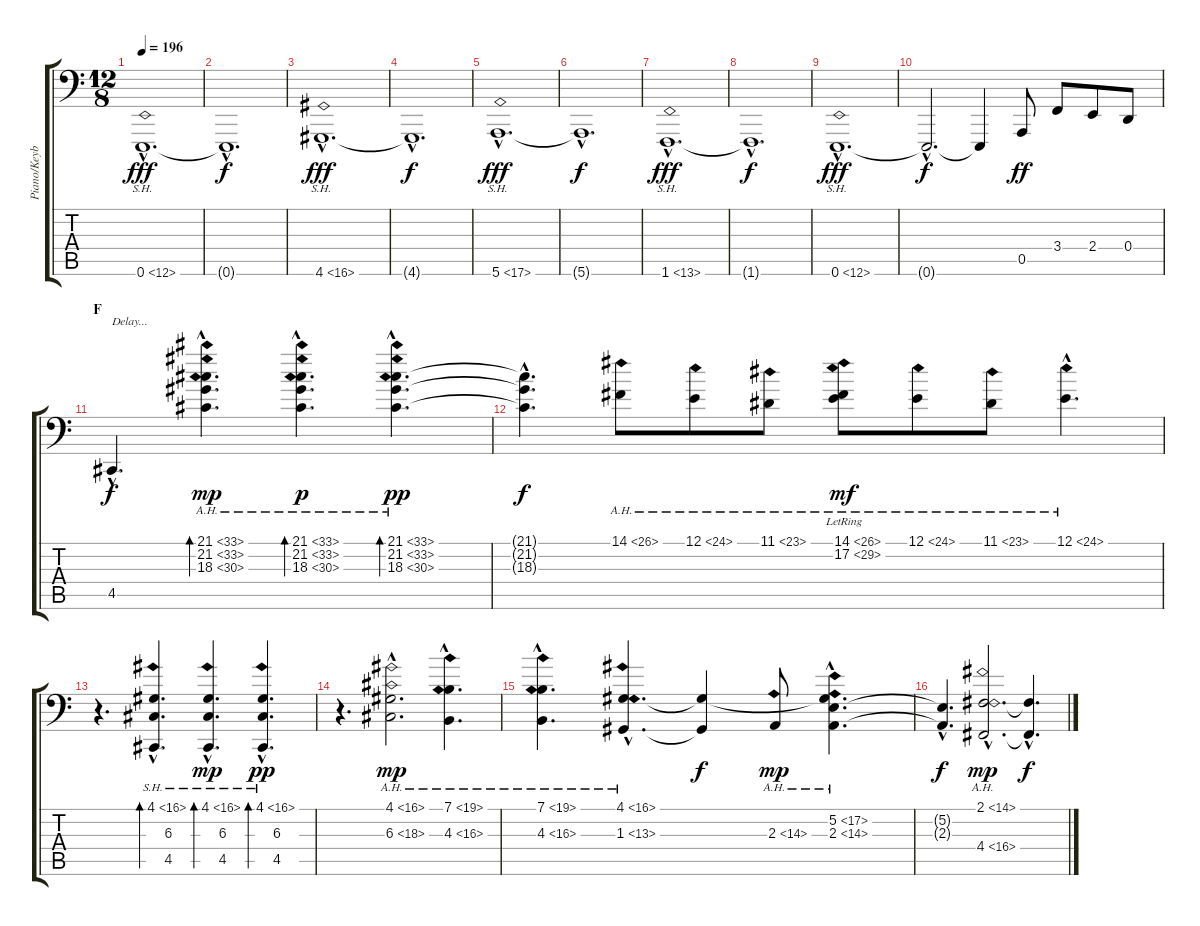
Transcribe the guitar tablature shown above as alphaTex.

\track ("Piano/Keyboard" "Piano/Keyb") {instrument brightacousticpiano}
\staff {score tabs}
\tuning (E3 B2 G2 D2 A1 E1) {hide}
\ts (12 8)
\tempo 196
\clef f4
\ks c
0.6{sh 12 hac}.1{d dy fff} |
0.6{hac t}.1{d dy f} |
4.6{sh 12 hac}.1{d dy fff} |
4.6{hac t}.1{d dy f} |
5.6{sh 12 hac}.1{d dy fff} |
5.6{hac t}.1{d dy f} |
1.6{sh 12 hac}.1{d dy fff} |
1.6{hac t}.1{d dy f} |
0.6{sh 12 hac}.1{d dy fff} |
0.6{hac t}.2{d dy f} 0.6{t}.4 0.5.8{dy ff instrument brightacousticpiano} 3.4.8 2.4.8 0.4.8 |
\section ("" "F")
4.5{hac}.4{d txt "Delay..." dy f} (21.1{ah 12 hac} 21.2{ah 12 hac} 18.3{ah 12 hac}).4{d bd 480 dy mp balance 12 instrument brightacousticpiano} (21.1{ah 12 hac} 21.2{ah 12 hac} 18.3{ah 12 hac}).4{d bd 480 dy p balance 0} (21.1{ah 12 hac} 21.2{ah 12 hac} 18.3{ah 12 hac}).4{d bd 480 dy pp balance 12} |
(21.1{hac t} 21.2{hac t} 18.3{hac t}).4{d dy f} 14.1{ah 12}.8{balance 8} 12.1{ah 12}.8 11.1{ah 12}.8 (14.1{ah 12} 17.2{ah 12 lr}).8{dy mf} 12.1{ah 12}.8 11.1{ah 12}.8 12.1{ah 12 hac}.4{d} |
r.4{d} (4.1{sh 12 hac} 6.3{hac} 4.5{hac}).4{d bd 480 balance 12} (4.1{sh 12 hac} 6.3{hac} 4.5{hac}).4{d bd 480 dy mp balance 0} (4.1{sh 12 hac} 6.3{hac} 4.5{hac}).4{d bd 480 dy pp balance 12} |
r.4{d} (4.1{ah 12 hac} 6.3{ah 12 hac}).2{d dy mp} (7.1{ah 12 hac} 4.3{ah 12 hac}).4{d} |
(7.1{ah 12 hac} 4.3{ah 12 hac}).4{d} (4.1{ah 12 hac} 1.3{ah 12 hac}).4{d} (4.1{t} 1.3{t}).4{dy f} 2.3{ah 12}.8{dy mp} (4.1{hac t} 5.2{ah 12 hac} 2.3{ah 12 hac}).4{d} |
(5.2{hac t} 2.3{hac t}).4{d dy f} (2.1{ah 12 hac} 4.4{ah 12 hac}).2{d dy mp} (2.1{hac t} 4.4{hac t}).4{d dy f}
